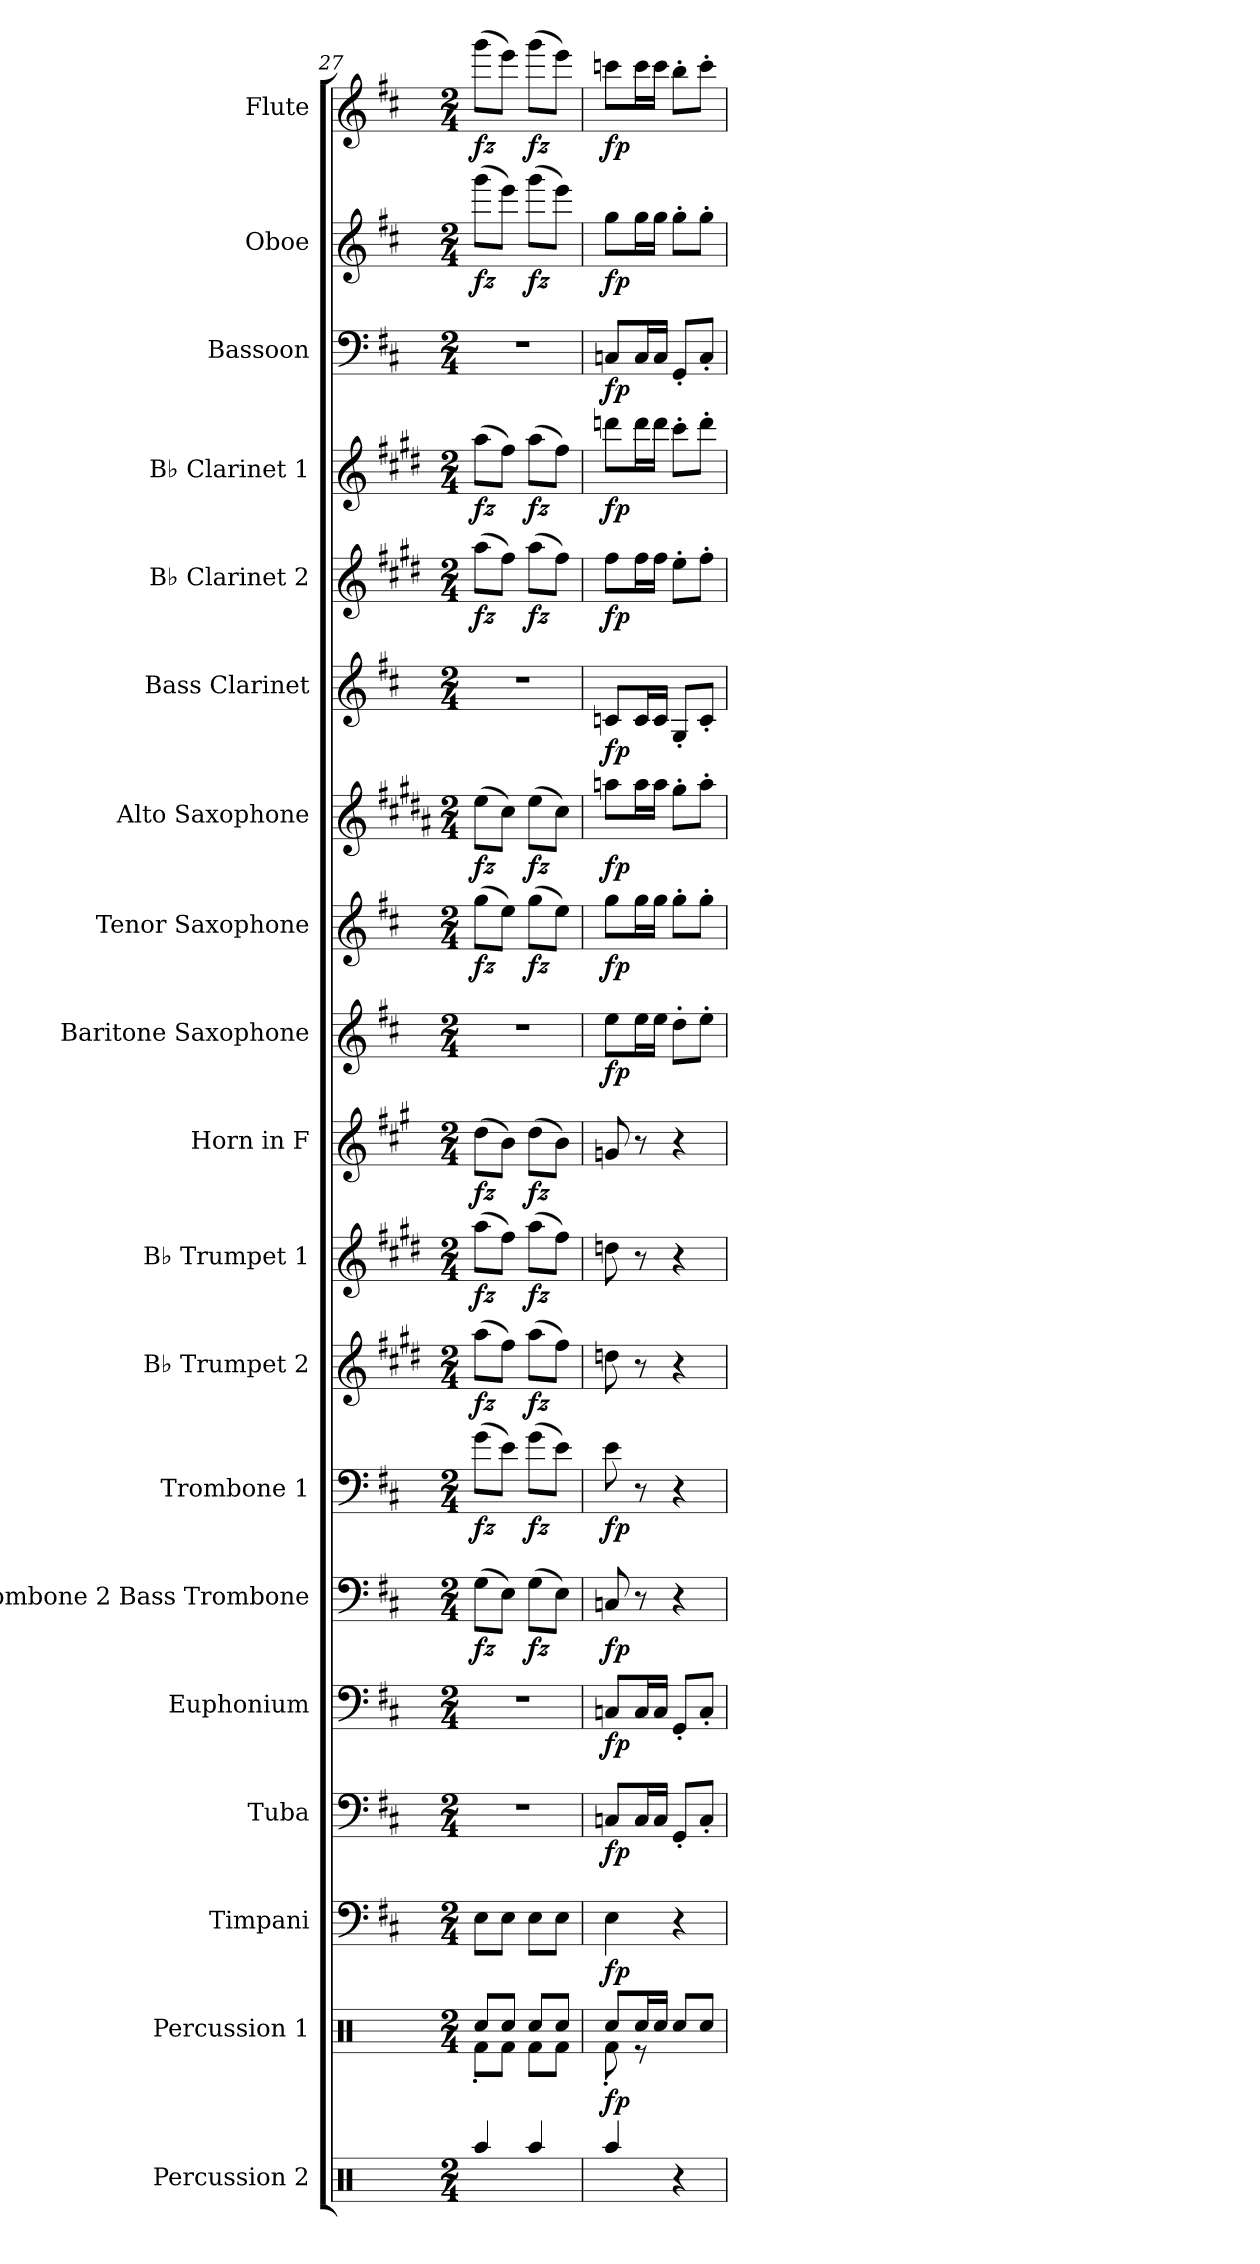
**kern	**kern	**dynam	**kern	**dynam	**kern	**dynam	**kern	**dynam	**kern	**dynam	**kern	**dynam	**kern	**dynam	**kern	**dynam	**kern	**dynam	**kern	**dynam	**kern	**dynam	**kern	**dynam	**kern	**dynam	**kern	**dynam	**kern	**dynam	**kern	**dynam	**kern	**dynam	**kern	**dynam
*part19	*part18	*part18	*part17	*part17	*part16	*part16	*part15	*part15	*part14	*part14	*part13	*part13	*part12	*part12	*part11	*part11	*part10	*part10	*part9	*part9	*part8	*part8	*part7	*part7	*part6	*part6	*part5	*part5	*part4	*part4	*part3	*part3	*part2	*part2	*part1	*part1
*staff19	*staff18	*staff18	*staff17	*staff17	*staff16	*staff16	*staff15	*staff15	*staff14	*staff14	*staff13	*staff13	*staff12	*staff12	*staff11	*staff11	*staff10	*staff10	*staff9	*staff9	*staff8	*staff8	*staff7	*staff7	*staff6	*staff6	*staff5	*staff5	*staff4	*staff4	*staff3	*staff3	*staff2	*staff2	*staff1	*staff1
*I"Percussion 2	*I"Percussion 1	*	*I"Timpani	*	*I"Tuba	*	*I"Euphonium	*	*I"Trombone 2 Bass Trombone	*	*I"Trombone 1	*	*I"B♭ Trumpet 2	*	*I"B♭ Trumpet 1	*	*I"Horn in F	*	*I"Baritone Saxophone	*	*I"Tenor Saxophone	*	*I"Alto Saxophone	*	*I"Bass Clarinet	*	*I"B♭ Clarinet 2	*	*I"B♭ Clarinet 1	*	*I"Bassoon	*	*I"Oboe	*	*I"Flute	*
*I'Perc. 2	*I'Perc. 1	*	*I'Timp.	*	*I'Tba.	*	*I'Euph.	*	*I'Tbn. 2 B. Tbn.	*	*I'Tbn. 1	*	*I'B♭ Tpt. 2	*	*I'B♭ Tpt. 1	*	*	*	*I'Bar. Sax.	*	*I'T. Sax.	*	*I'A. Sax.	*	*I'B. Cl.	*	*I'B♭ Cl. 2	*	*I'B♭ Cl. 1	*	*I'Bsn.	*	*I'Ob.	*	*I'Fl.	*
*clefX	*clefX	*	*clefF4	*	*clefF4	*	*clefF4	*	*clefF4	*	*clefF4	*	*clefG2	*	*clefG2	*	*clefG2	*	*clefG2	*	*clefG2	*	*clefG2	*	*clefG2	*	*clefG2	*	*clefG2	*	*clefF4	*	*clefG2	*	*clefG2	*
*	*	*	*	*	*	*	*	*	*	*	*	*	*ITrd1c2	*	*ITrd1c2	*	*ITrd4c7	*	*ITrd12c21	*	*ITrd8c14	*	*ITrd5c9	*	*ITrd8c14	*	*ITrd1c2	*	*ITrd1c2	*	*	*	*	*	*	*
*k[]	*k[]	*	*k[f#c#]	*	*k[f#c#]	*	*k[f#c#]	*	*k[f#c#]	*	*k[f#c#]	*	*k[f#c#]	*	*k[f#c#]	*	*k[f#c#]	*	*k[f#c#]	*	*k[f#c#]	*	*k[f#c#]	*	*k[f#c#]	*	*k[f#c#]	*	*k[f#c#]	*	*k[f#c#]	*	*k[f#c#]	*	*k[f#c#]	*
*M2/4	*M2/4	*	*M2/4	*	*M2/4	*	*M2/4	*	*M2/4	*	*M2/4	*	*M2/4	*	*M2/4	*	*M2/4	*	*M2/4	*	*M2/4	*	*M2/4	*	*M2/4	*	*M2/4	*	*M2/4	*	*M2/4	*	*M2/4	*	*M2/4	*
=27	=27	=27	=27	=27	=27	=27	=27	=27	=27	=27	=27	=27	=27	=27	=27	=27	=27	=27	=27	=27	=27	=27	=27	=27	=27	=27	=27	=27	=27	=27	=27	=27	=27	=27	=27	=27
*	*^	*	*	*	*	*	*	*	*	*	*	*	*	*	*	*	*	*	*	*	*	*	*	*	*	*	*	*	*	*	*	*	*	*	*	*
!	!	!	!	!	!	!	!	!	!	!	!LO:DY:b	!	!LO:DY:b	!	!LO:DY:b	!	!LO:DY:b	!	!LO:DY:b	!	!	!	!LO:DY:b	!	!LO:DY:b	!	!	!	!LO:DY:b	!	!LO:DY:b	!	!	!	!LO:DY:b	!	!LO:DY:b
4Raa/	8Rcc/L	8Rf'\L	.	8E\L	.	2r	.	2r	.	(>8G\L	fz	(>8g\L	fz	(>8gg\L	fz	(>8gg\L	fz	(>8g\L	fz	2r	.	(>8g\L	fz	(>8g\L	fz	2r	.	(>8gg\L	fz	(>8gg\L	fz	2r	.	(>8ggg\L	fz	(>8ggg\L	fz
.	8Rcc/J	8Rf\J	.	8E\J	.	.	.	.	.	8E\J)	.	8e\J)	.	8ee\J)	.	8ee\J)	.	8e\J)	.	.	.	8e\J)	.	8e\J)	.	.	.	8ee\J)	.	8ee\J)	.	.	.	8eee\J)	.	8eee\J)	.
!	!	!	!	!	!	!	!	!	!	!	!LO:DY:b	!	!LO:DY:b	!	!LO:DY:b	!	!LO:DY:b	!	!LO:DY:b	!	!	!	!LO:DY:b	!	!LO:DY:b	!	!	!	!LO:DY:b	!	!LO:DY:b	!	!	!	!LO:DY:b	!	!LO:DY:b
4Raa/	8Rcc/L	8Rf\L	.	8E\L	.	.	.	.	.	(>8G\L	fz	(>8g\L	fz	(>8gg\L	fz	(>8gg\L	fz	(>8g\L	fz	.	.	(>8g\L	fz	(>8g\L	fz	.	.	(>8gg\L	fz	(>8gg\L	fz	.	.	(>8ggg\L	fz	(>8ggg\L	fz
.	8Rcc/J	8Rf\J	.	8E\J	.	.	.	.	.	8E\J)	.	8e\J)	.	8ee\J)	.	8ee\J)	.	8e\J)	.	.	.	8e\J)	.	8e\J)	.	.	.	8ee\J)	.	8ee\J)	.	.	.	8eee\J)	.	8eee\J)	.
=28	=28	=28	=28	=28	=28	=28	=28	=28	=28	=28	=28	=28	=28	=28	=28	=28	=28	=28	=28	=28	=28	=28	=28	=28	=28	=28	=28	=28	=28	=28	=28	=28	=28	=28	=28	=28	=28
!	!	!	!LO:DY:b	!	!LO:DY:b	!	!LO:DY:b	!	!LO:DY:b	!	!LO:DY:b	!	!LO:DY:b	!	!	!	!	!	!	!	!LO:DY:b	!	!LO:DY:b	!	!LO:DY:b	!	!LO:DY:b	!	!LO:DY:b	!	!LO:DY:b	!	!LO:DY:b	!	!LO:DY:b	!	!LO:DY:b
4Raa/	8Rcc/L	8Rf'\	fp	4E\	fp	8Cn/L	fp	8Cn/L	fp	8Cn/	fp	8e\	fp	8ccn\	.	8ccn\	.	8cn/	.	8e\L	fp	8g\L	fp	8ccn\L	fp	8Cn/L	fp	8ee\L	fp	8cccn\L	fp	8Cn/L	fp	8gg\L	fp	8cccn\L	fp
.	16Rcc/L	8r	.	.	.	16C/L	.	16C/L	.	8r	.	8r	.	8r	.	8r	.	8r	.	16e\L	.	16g\L	.	16cc\L	.	16C/L	.	16ee\L	.	16ccc\L	.	16C/L	.	16gg\L	.	16ccc\L	.
.	16Rcc/JJ	.	.	.	.	16C/JJ	.	16C/JJ	.	.	.	.	.	.	.	.	.	.	.	16e\JJ	.	16g\JJ	.	16cc\JJ	.	16C/JJ	.	16ee\JJ	.	16ccc\JJ	.	16C/JJ	.	16gg\JJ	.	16ccc\JJ	.
4r	8Rcc/L	4ryy	.	4r	.	8GG'/L	.	8GG'/L	.	4r	.	4r	.	4r	.	4r	.	4r	.	8d'\L	.	8g'\L	.	8b'\L	.	8GG'/L	.	8dd'\L	.	8bb'\L	.	8GG'/L	.	8gg'\L	.	8bb'\L	.
.	8Rcc/J	.	.	.	.	8C'/J	.	8C'/J	.	.	.	.	.	.	.	.	.	.	.	8e'\J	.	8g'\J	.	8cc'\J	.	8C'/J	.	8ee'\J	.	8ccc'\J	.	8C'/J	.	8gg'\J	.	8ccc'\J	.
*	*v	*v	*	*	*	*	*	*	*	*	*	*	*	*	*	*	*	*	*	*	*	*	*	*	*	*	*	*	*	*	*	*	*	*	*	*	*
=	=	=	=	=	=	=	=	=	=	=	=	=	=	=	=	=	=	=	=	=	=	=	=	=	=	=	=	=	=	=	=	=	=	=	=	=
*-	*-	*-	*-	*-	*-	*-	*-	*-	*-	*-	*-	*-	*-	*-	*-	*-	*-	*-	*-	*-	*-	*-	*-	*-	*-	*-	*-	*-	*-	*-	*-	*-	*-	*-	*-	*-
